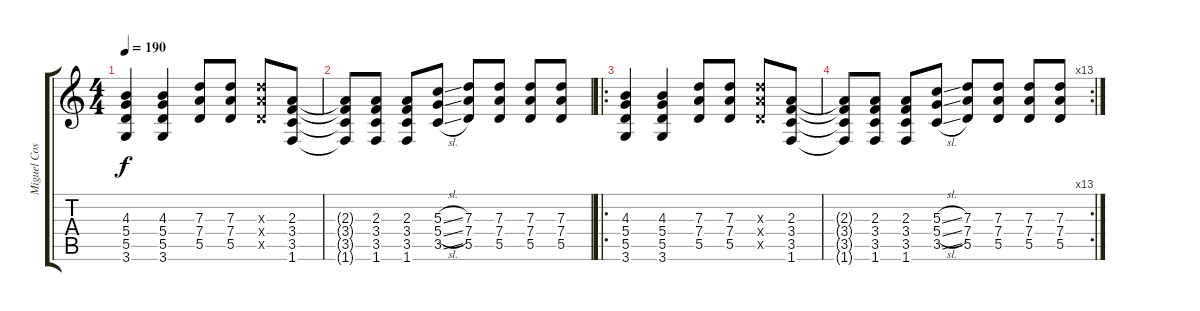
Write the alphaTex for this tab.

\track ("Miguel Costas - Guitarra" "Miguel Cos") {instrument overdrivenguitar}
\staff {score tabs}
\tuning (E4 B3 G3 D3 A2 E2) {hide}
\ts (4 4)
\tempo 190
\clef g2
\ks c
(4.3 5.4 5.5 3.6).4{dy f} (4.3 5.4 5.5 3.6).4 (7.3 7.4 5.5).8 (7.3 7.4 5.5).8 (7.3{x} 7.4{x} 5.5{x}).8 (2.3 3.4 3.5 1.6).8 |
(2.3{t} 3.4{t} 3.5{t} 1.6{t}).8 (2.3 3.4 3.5 1.6).8 (2.3 3.4 3.5 1.6).8 (5.3{sl} 5.4{sl} 3.5{sl}).8 (7.3 7.4 5.5).8 (7.3 7.4 5.5).8 (7.3 7.4 5.5).8 (7.3 7.4 5.5).8 |
\ro
(4.3 5.4 5.5 3.6).4 (4.3 5.4 5.5 3.6).4 (7.3 7.4 5.5).8 (7.3 7.4 5.5).8 (7.3{x} 7.4{x} 5.5{x}).8 (2.3 3.4 3.5 1.6).8 |
\rc 13
(2.3{t} 3.4{t} 3.5{t} 1.6{t}).8 (2.3 3.4 3.5 1.6).8 (2.3 3.4 3.5 1.6).8 (5.3{sl} 5.4{sl} 3.5{sl}).8 (7.3 7.4 5.5).8 (7.3 7.4 5.5).8 (7.3 7.4 5.5).8 (7.3 7.4 5.5).8
